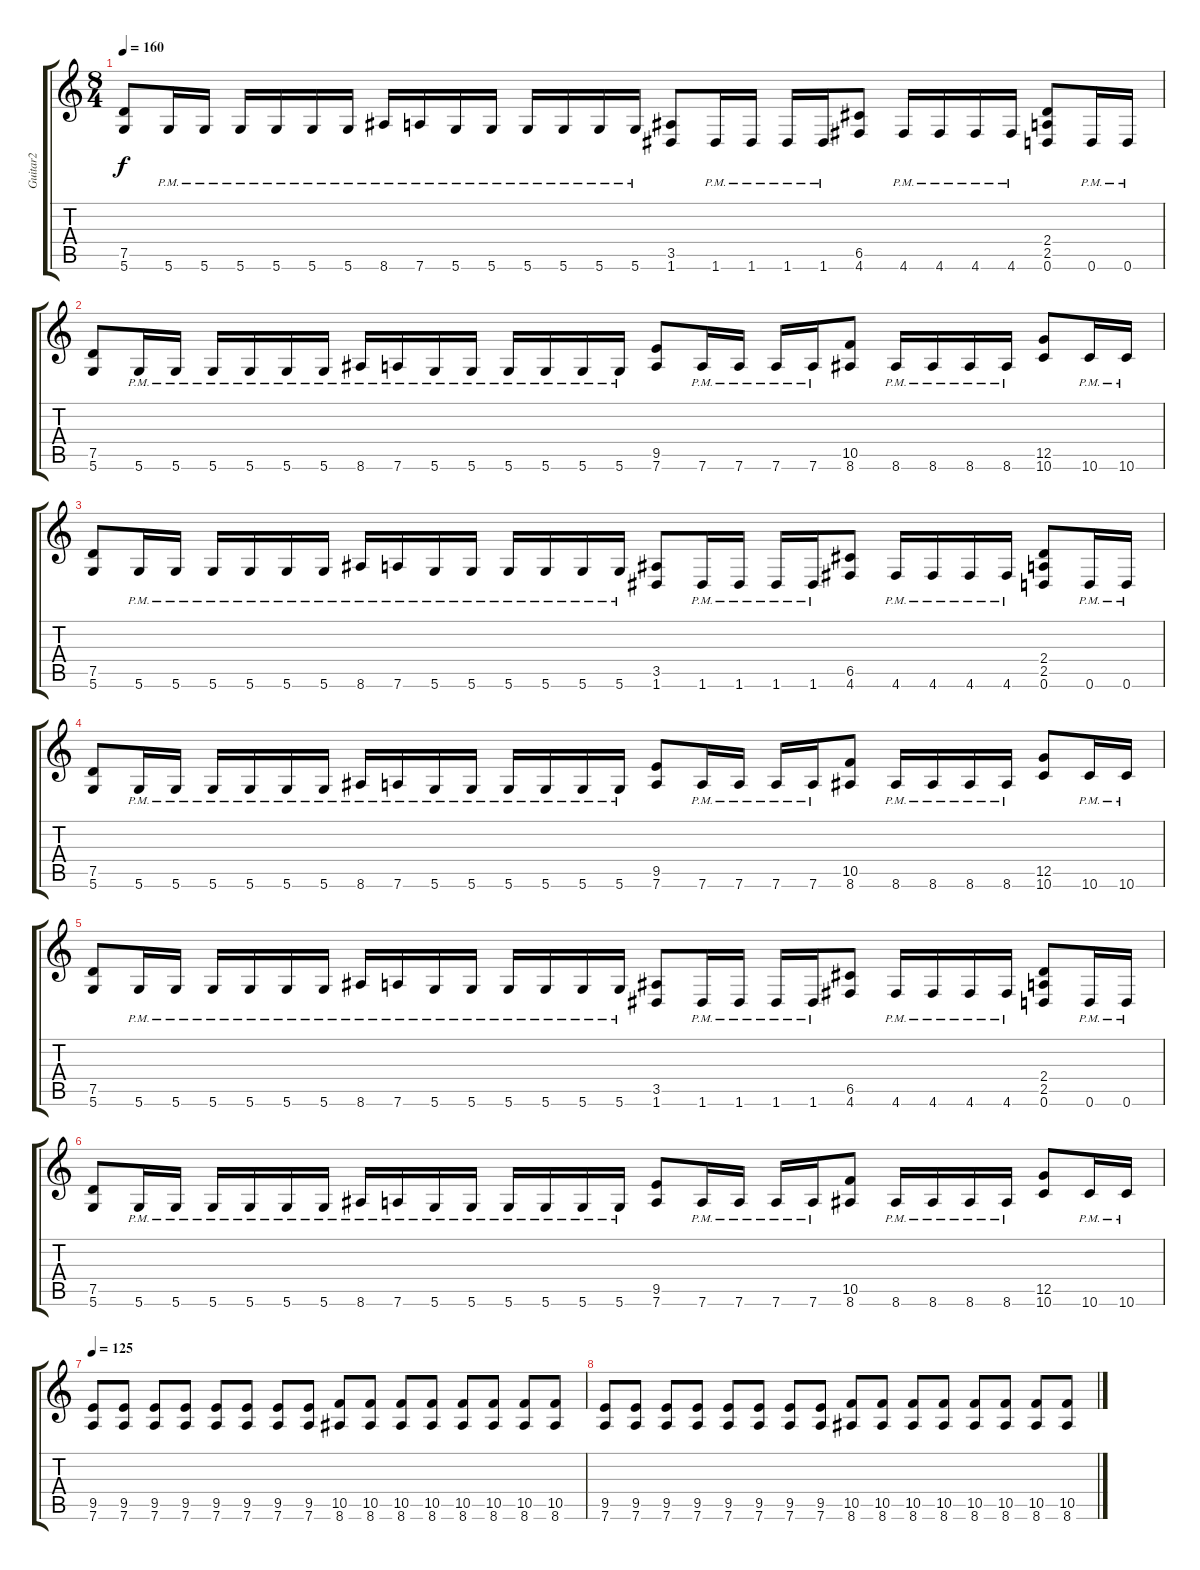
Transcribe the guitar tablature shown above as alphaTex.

\track ("Guitar2" "Guitar2") {instrument distortionguitar}
\staff {score tabs}
\tuning (D4 A3 F3 C3 G2 D2) {hide}
\ts (8 4)
\tempo 160
\clef g2
\ks c
(7.5 5.6).8{dy f} 5.6{pm}.16 5.6{pm}.16 5.6{pm}.16 5.6{pm}.16 5.6{pm}.16 5.6{pm}.16 8.6{pm}.16 7.6{pm}.16 5.6{pm}.16 5.6{pm}.16 5.6{pm}.16 5.6{pm}.16 5.6{pm}.16 5.6{pm}.16 (3.5 1.6).8 1.6{pm}.16 1.6{pm}.16 1.6{pm}.16 1.6{pm}.16 (6.5 4.6).8 4.6{pm}.16 4.6{pm}.16 4.6{pm}.16 4.6{pm}.16 (2.4 2.5 0.6).8 0.6{pm}.16 0.6{pm}.16 |
(7.5 5.6).8 5.6{pm}.16 5.6{pm}.16 5.6{pm}.16 5.6{pm}.16 5.6{pm}.16 5.6{pm}.16 8.6{pm}.16 7.6{pm}.16 5.6{pm}.16 5.6{pm}.16 5.6{pm}.16 5.6{pm}.16 5.6{pm}.16 5.6{pm}.16 (9.5 7.6).8 7.6{pm}.16 7.6{pm}.16 7.6{pm}.16 7.6{pm}.16 (10.5 8.6).8 8.6{pm}.16 8.6{pm}.16 8.6{pm}.16 8.6{pm}.16 (12.5 10.6).8 10.6{pm}.16 10.6{pm}.16 |
(7.5 5.6).8 5.6{pm}.16 5.6{pm}.16 5.6{pm}.16 5.6{pm}.16 5.6{pm}.16 5.6{pm}.16 8.6{pm}.16 7.6{pm}.16 5.6{pm}.16 5.6{pm}.16 5.6{pm}.16 5.6{pm}.16 5.6{pm}.16 5.6{pm}.16 (3.5 1.6).8 1.6{pm}.16 1.6{pm}.16 1.6{pm}.16 1.6{pm}.16 (6.5 4.6).8 4.6{pm}.16 4.6{pm}.16 4.6{pm}.16 4.6{pm}.16 (2.4 2.5 0.6).8 0.6{pm}.16 0.6{pm}.16 |
(7.5 5.6).8 5.6{pm}.16 5.6{pm}.16 5.6{pm}.16 5.6{pm}.16 5.6{pm}.16 5.6{pm}.16 8.6{pm}.16 7.6{pm}.16 5.6{pm}.16 5.6{pm}.16 5.6{pm}.16 5.6{pm}.16 5.6{pm}.16 5.6{pm}.16 (9.5 7.6).8 7.6{pm}.16 7.6{pm}.16 7.6{pm}.16 7.6{pm}.16 (10.5 8.6).8 8.6{pm}.16 8.6{pm}.16 8.6{pm}.16 8.6{pm}.16 (12.5 10.6).8 10.6{pm}.16 10.6{pm}.16 |
(7.5 5.6).8 5.6{pm}.16 5.6{pm}.16 5.6{pm}.16 5.6{pm}.16 5.6{pm}.16 5.6{pm}.16 8.6{pm}.16 7.6{pm}.16 5.6{pm}.16 5.6{pm}.16 5.6{pm}.16 5.6{pm}.16 5.6{pm}.16 5.6{pm}.16 (3.5 1.6).8 1.6{pm}.16 1.6{pm}.16 1.6{pm}.16 1.6{pm}.16 (6.5 4.6).8 4.6{pm}.16 4.6{pm}.16 4.6{pm}.16 4.6{pm}.16 (2.4 2.5 0.6).8 0.6{pm}.16 0.6{pm}.16 |
(7.5 5.6).8 5.6{pm}.16 5.6{pm}.16 5.6{pm}.16 5.6{pm}.16 5.6{pm}.16 5.6{pm}.16 8.6{pm}.16 7.6{pm}.16 5.6{pm}.16 5.6{pm}.16 5.6{pm}.16 5.6{pm}.16 5.6{pm}.16 5.6{pm}.16 (9.5 7.6).8 7.6{pm}.16 7.6{pm}.16 7.6{pm}.16 7.6{pm}.16 (10.5 8.6).8 8.6{pm}.16 8.6{pm}.16 8.6{pm}.16 8.6{pm}.16 (12.5 10.6).8 10.6{pm}.16 10.6{pm}.16 |
\tempo 125
(9.5 7.6).8 (9.5 7.6).8 (9.5 7.6).8 (9.5 7.6).8 (9.5 7.6).8 (9.5 7.6).8 (9.5 7.6).8 (9.5 7.6).8 (10.5 8.6).8 (10.5 8.6).8 (10.5 8.6).8 (10.5 8.6).8 (10.5 8.6).8 (10.5 8.6).8 (10.5 8.6).8 (10.5 8.6).8 |
(9.5 7.6).8 (9.5 7.6).8 (9.5 7.6).8 (9.5 7.6).8 (9.5 7.6).8 (9.5 7.6).8 (9.5 7.6).8 (9.5 7.6).8 (10.5 8.6).8 (10.5 8.6).8 (10.5 8.6).8 (10.5 8.6).8 (10.5 8.6).8 (10.5 8.6).8 (10.5 8.6).8 (10.5 8.6).8
